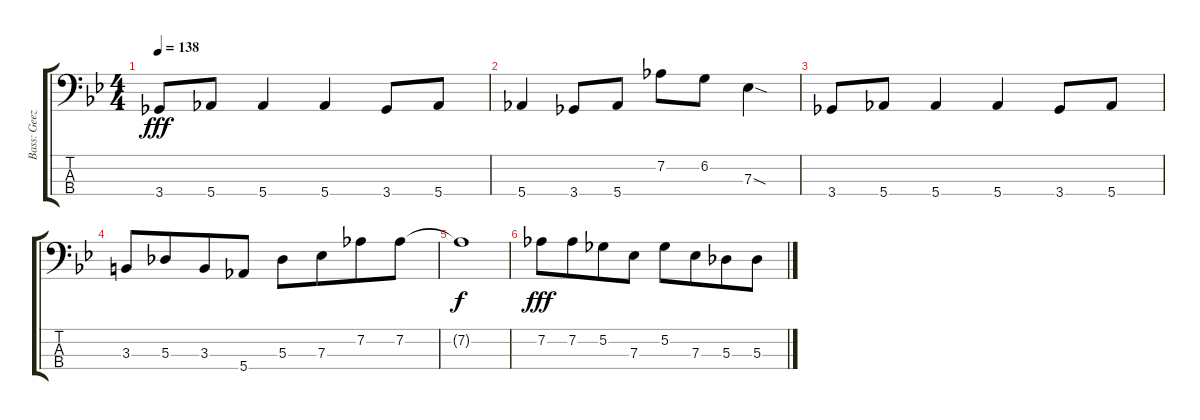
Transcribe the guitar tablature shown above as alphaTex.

\track ("Bass: Geezer" "Bass: Geez") {instrument electricbassfinger}
\staff {score tabs}
\tuning (Gb2 Db2 Ab1 Eb1) {hide}
\ts (4 4)
\tempo 138
\clef f4
\ks bb
3.4.8{dy fff} 5.4.8 5.4.4 5.4.4 3.4.8 5.4.8 |
5.4.4 3.4.8 5.4.8 7.2.8 6.2.8 7.3{sod}.4 |
3.4.8 5.4.8 5.4.4 5.4.4 3.4.8 5.4.8 |
3.3.8 5.3.8{beam merge} 3.3.8 5.4.8 5.3.8 7.3.8{beam merge} 7.2.8 7.2.8 |
7.2{t}.1{dy f} |
7.2.8{dy fff} 7.2.8{beam merge} 5.2.8 7.3.8 5.2.8 7.3.8{beam merge} 5.3.8 5.3.8
